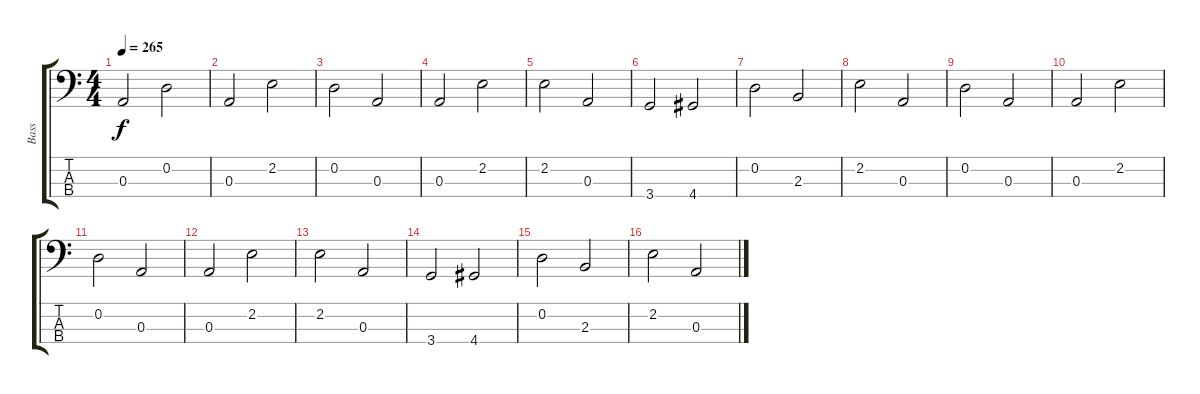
\track ("Bass" "Bass") {instrument electricbassfinger}
\staff {score tabs}
\tuning (G2 D2 A1 E1) {hide}
\ts (4 4)
\tempo 265
\clef f4
\ks c
0.3.2{dy f} 0.2.2 |
0.3.2 2.2.2 |
0.2.2 0.3.2 |
0.3.2 2.2.2 |
2.2.2 0.3.2 |
3.4.2 4.4.2 |
0.2.2 2.3.2 |
2.2.2 0.3.2 |
0.2.2 0.3.2 |
0.3.2 2.2.2 |
0.2.2 0.3.2 |
0.3.2 2.2.2 |
2.2.2 0.3.2 |
3.4.2 4.4.2 |
0.2.2 2.3.2 |
2.2.2 0.3.2
